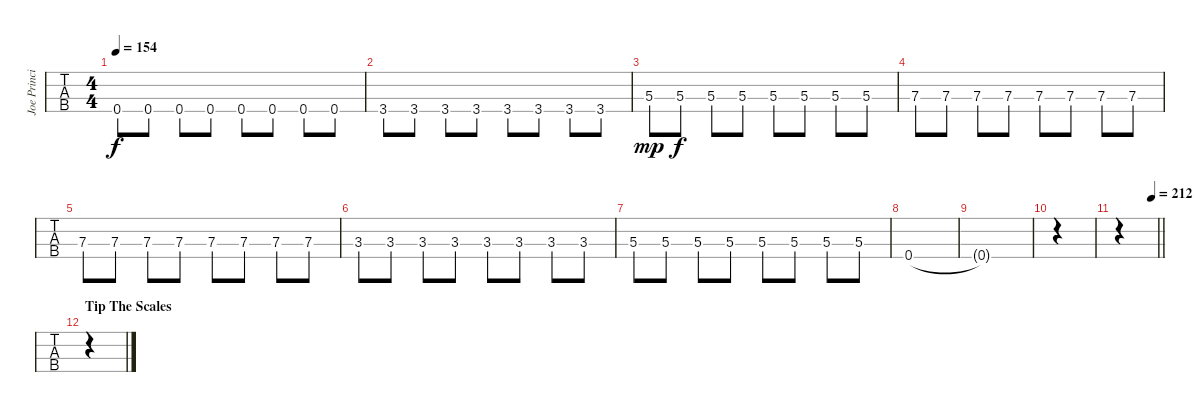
\track ("Joe Principe - Bass" "Joe Princi") {instrument electricbassfinger}
\staff {tabs}
\tuning (Gb2 Db2 Ab1 Eb1) {hide}
\ts (4 4)
\tempo 154
\clef f4
\ks gb
0.4.8{dy f} 0.4.8 0.4.8 0.4.8 0.4.8 0.4.8 0.4.8 0.4.8 |
3.4.8 3.4.8 3.4.8 3.4.8 3.4.8 3.4.8 3.4.8 3.4.8 |
5.3.8{dy mp} 5.3.8{dy f} 5.3.8 5.3.8 5.3.8 5.3.8 5.3.8 5.3.8 |
7.3.8 7.3.8 7.3.8 7.3.8 7.3.8 7.3.8 7.3.8 7.3.8 |
7.3.8 7.3.8 7.3.8 7.3.8 7.3.8 7.3.8 7.3.8 7.3.8 |
3.3.8 3.3.8 3.3.8 3.3.8 3.3.8 3.3.8 3.3.8 3.3.8 |
5.3.8 5.3.8 5.3.8 5.3.8 5.3.8 5.3.8 5.3.8 5.3.8 |
0.4.1{volume 0} |
0.4{t}.1 |
|
\tempo (212 0.875)
\barLineRight lightlight
\ks c
|
\section ("" "Tip The Scales")
